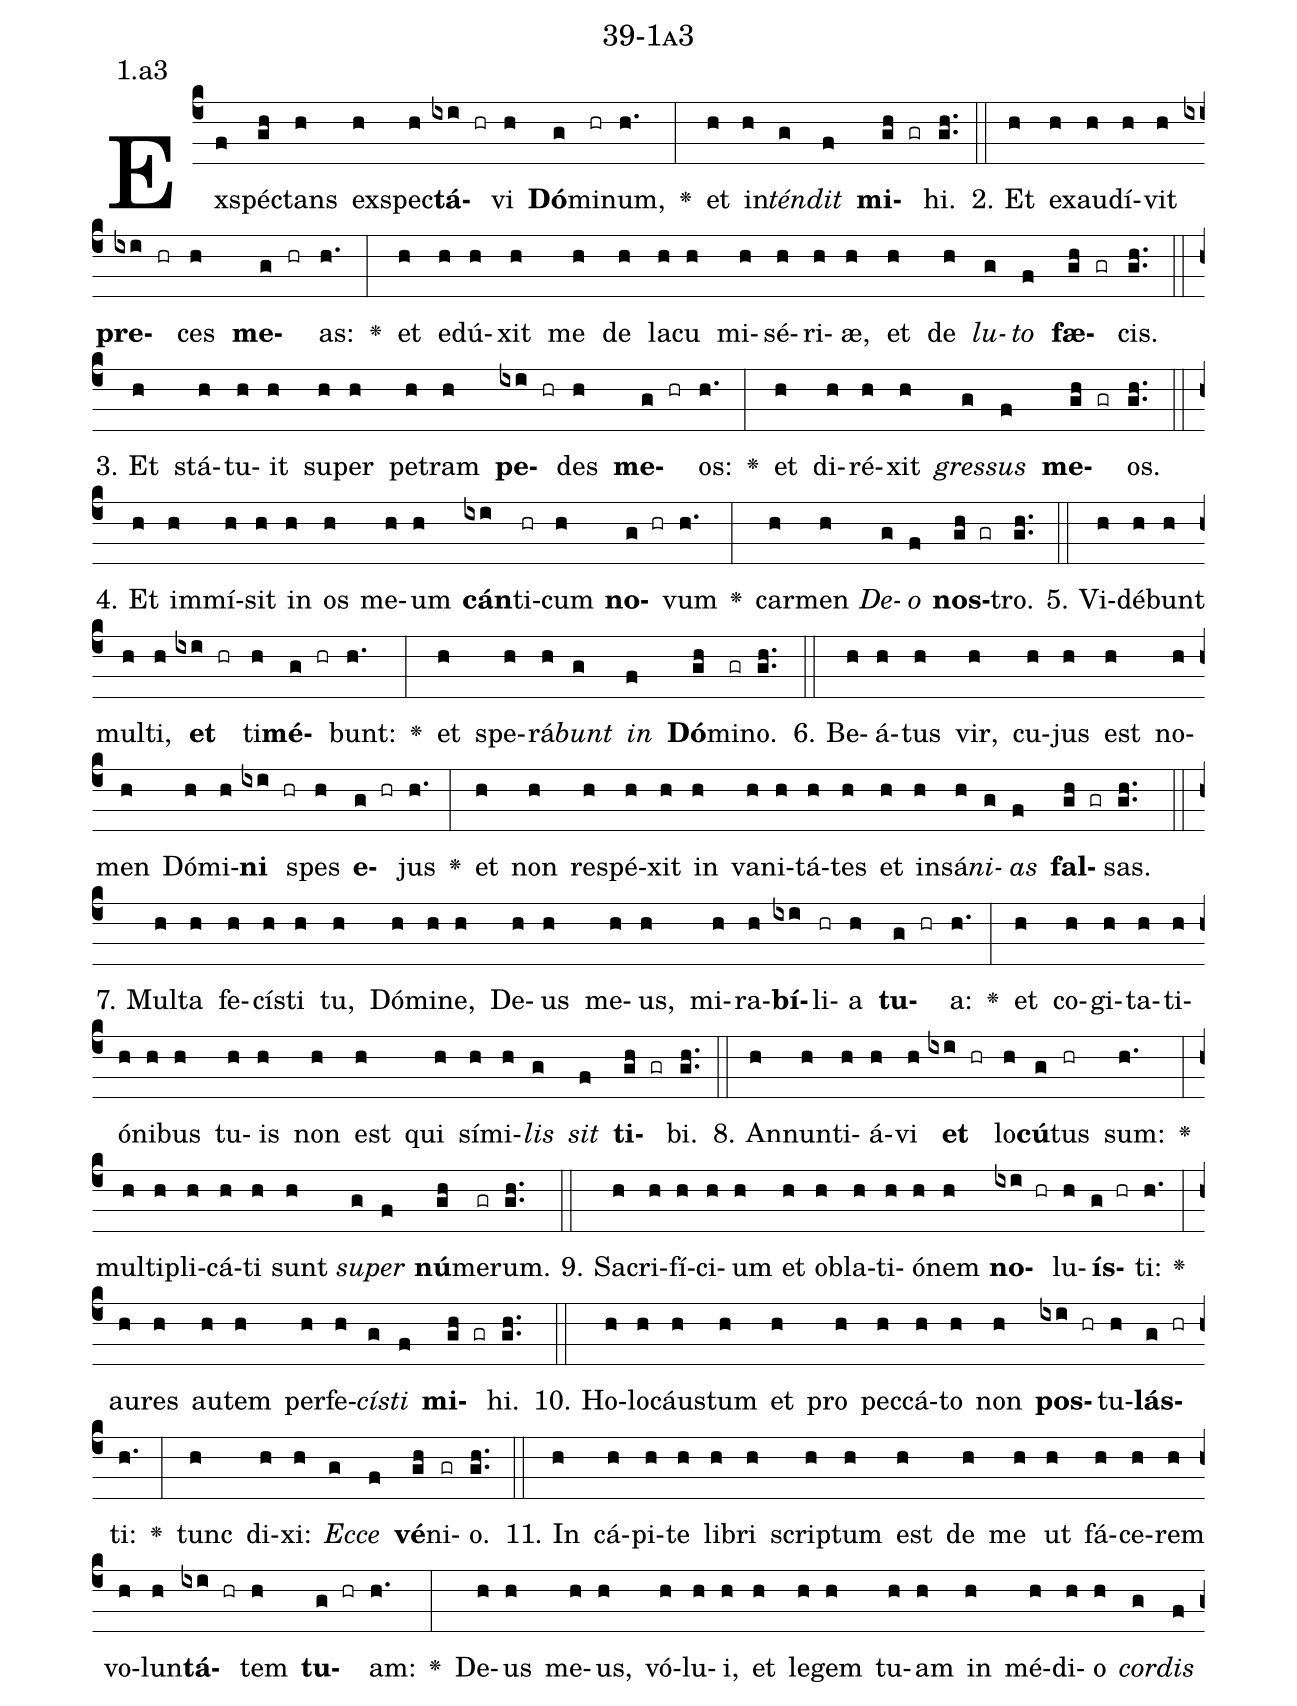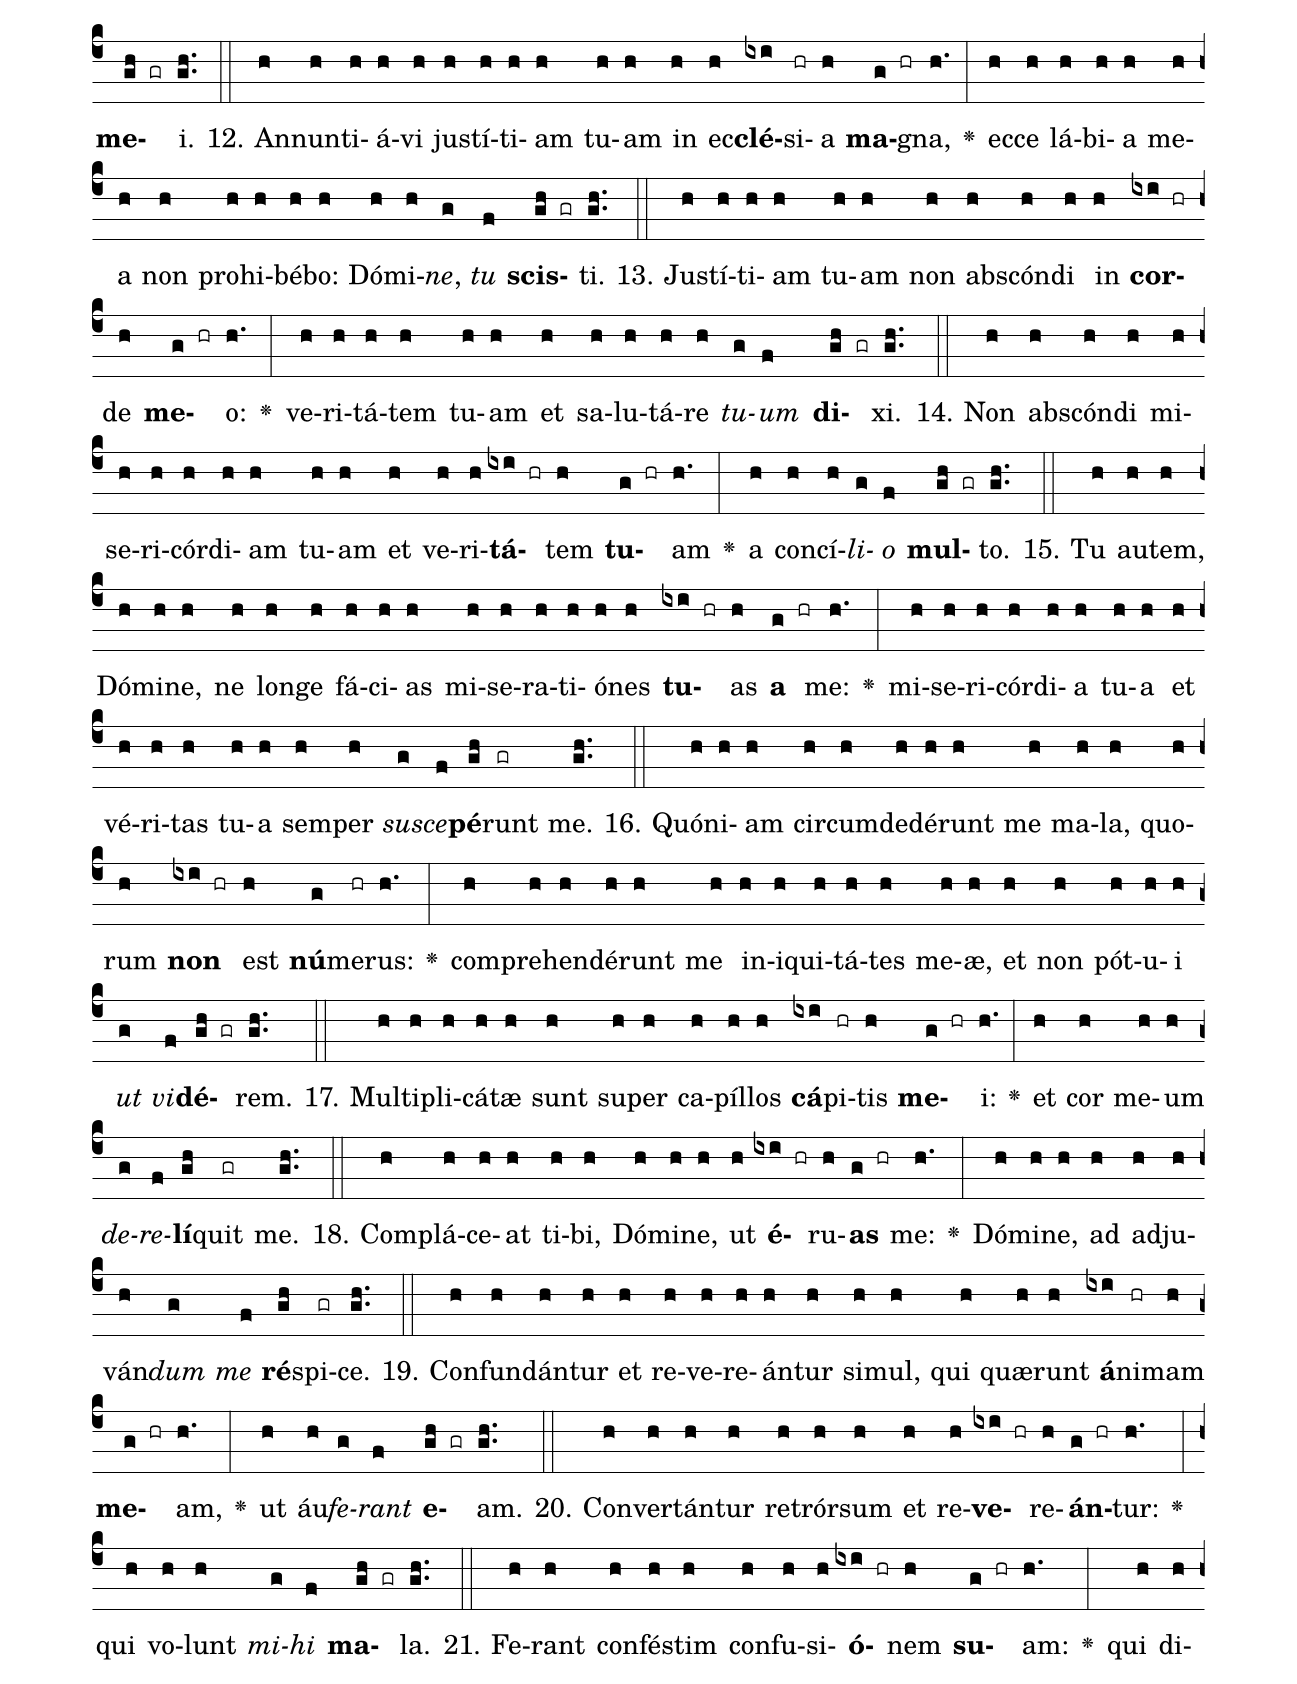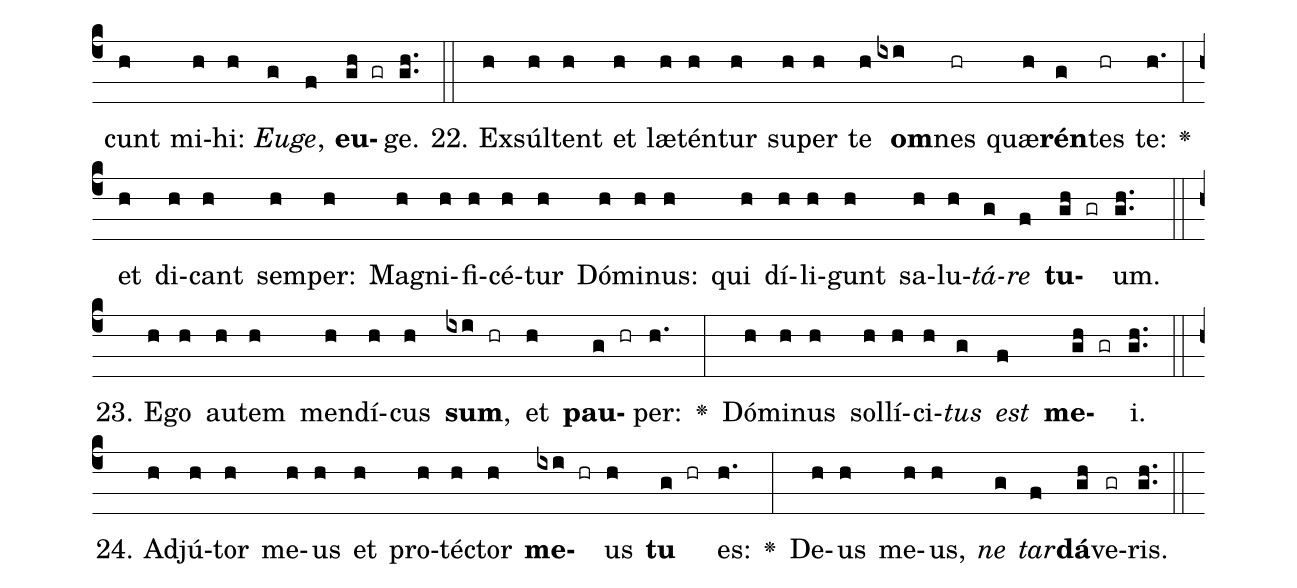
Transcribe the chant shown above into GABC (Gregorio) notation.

name: 39-1a3;
annotation: 1.a3;
%%
(c4)Ex(f)spéc(gh)tans(h) ex(h)spec(h)<b>tá</b>(ixi hr)vi(h) <b>Dó</b>(g)mi(hr)num,(h.) <v>\greheightstar</v>(:) et(h) in(h)<i>tén</i>(g)<i>dit</i>(f) <b>mi</b>(gh gr)hi.(gh..) (::)
2. Et(h) ex(h)au(h)dí(h)vit(h) <b>pre</b>(ixi hr)ces(h) <b>me</b>(g hr)as:(h.) <v>\greheightstar</v>(:) et(h) e(h)dú(h)xit(h) me(h) de(h) la(h)cu(h) mi(h)sé(h)ri(h)æ,(h) et(h) de(h) <i>lu</i>(g)<i>to</i>(f) <b>fæ</b>(gh gr)cis.(gh..) (::)
3. Et(h) stá(h)tu(h)it(h) su(h)per(h) pe(h)tram(h) <b>pe</b>(ixi hr)des(h) <b>me</b>(g hr)os:(h.) <v>\greheightstar</v>(:) et(h) di(h)ré(h)xit(h) <i>gres</i>(g)<i>sus</i>(f) <b>me</b>(gh gr)os.(gh..) (::)
4. Et(h) im(h)mí(h)sit(h) in(h) os(h) me(h)um(h) <b>cán</b>(ixi)ti(hr)cum(h) <b>no</b>(g hr)vum(h.) <v>\greheightstar</v>(:) car(h)men(h) <i>De</i>(g)<i>o</i>(f) <b>nos</b>(gh gr)tro.(gh..) (::)
5. Vi(h)dé(h)bunt(h) mul(h)ti,(h) <b>et</b>(ixi hr) ti(h)<b>mé</b>(g hr)bunt:(h.) <v>\greheightstar</v>(:) et(h) spe(h)rá(h)<i>bunt</i>(g) <i>in</i>(f) <b>Dó</b>(gh)mi(gr)no.(gh..) (::)
6. Be(h)á(h)tus(h) vir,(h) cu(h)jus(h) est(h) no(h)men(h) Dó(h)mi(h)<b>ni</b>(ixi hr) spes(h) <b>e</b>(g hr)jus(h.) <v>\greheightstar</v>(:) et(h) non(h) re(h)spé(h)xit(h) in(h) va(h)ni(h)tá(h)tes(h) et(h) in(h)sá(h)<i>ni</i>(g)<i>as</i>(f) <b>fal</b>(gh gr)sas.(gh..) (::)
7. Mul(h)ta(h) fe(h)cís(h)ti(h) tu,(h) Dó(h)mi(h)ne,(h) De(h)us(h) me(h)us,(h) mi(h)ra(h)<b>bí</b>(ixi)li(hr)a(h) <b>tu</b>(g hr)a:(h.) <v>\greheightstar</v>(:) et(h) co(h)gi(h)ta(h)ti(h)ó(h)ni(h)bus(h) tu(h)is(h) non(h) est(h) qui(h) sí(h)mi(h)<i>lis</i>(g) <i>sit</i>(f) <b>ti</b>(gh gr)bi.(gh..) (::)
8. An(h)nun(h)ti(h)á(h)vi(h) <b>et</b>(ixi hr) lo(h)<b>cú</b>(g)tus(hr) sum:(h.) <v>\greheightstar</v>(:) mul(h)ti(h)pli(h)cá(h)ti(h) sunt(h) <i>su</i>(g)<i>per</i>(f) <b>nú</b>(gh)me(gr)rum.(gh..) (::)
9. Sa(h)cri(h)fí(h)ci(h)um(h) et(h) ob(h)la(h)ti(h)ó(h)nem(h) <b>no</b>(ixi hr)lu(h)<b>ís</b>(g hr)ti:(h.) <v>\greheightstar</v>(:) au(h)res(h) au(h)tem(h) per(h)fe(h)<i>cís</i>(g)<i>ti</i>(f) <b>mi</b>(gh gr)hi.(gh..) (::)
10. Ho(h)lo(h)cáus(h)tum(h) et(h) pro(h) pec(h)cá(h)to(h) non(h) <b>pos</b>(ixi hr)tu(h)<b>lás</b>(g hr)ti:(h.) <v>\greheightstar</v>(:) tunc(h) di(h)xi:(h) <i>Ec</i>(g)<i>ce</i>(f) <b>vé</b>(gh)ni(gr)o.(gh..) (::)
11. In(h) cá(h)pi(h)te(h) li(h)bri(h) scrip(h)tum(h) est(h) de(h) me(h) ut(h) fá(h)ce(h)rem(h) vo(h)lun(h)<b>tá</b>(ixi hr)tem(h) <b>tu</b>(g hr)am:(h.) <v>\greheightstar</v>(:) De(h)us(h) me(h)us,(h) vó(h)lu(h)i,(h) et(h) le(h)gem(h) tu(h)am(h) in(h) mé(h)di(h)o(h) <i>cor</i>(g)<i>dis</i>(f) <b>me</b>(gh gr)i.(gh..) (::)
12. An(h)nun(h)ti(h)á(h)vi(h) jus(h)tí(h)ti(h)am(h) tu(h)am(h) in(h) ec(h)<b>clé</b>(ixi)si(hr)a(h) <b>ma</b>(g hr)gna,(h.) <v>\greheightstar</v>(:) ec(h)ce(h) lá(h)bi(h)a(h) me(h)a(h) non(h) pro(h)hi(h)bé(h)bo:(h) Dó(h)mi(h)<i>ne</i>,(g) <i>tu</i>(f) <b>scis</b>(gh gr)ti.(gh..) (::)
13. Jus(h)tí(h)ti(h)am(h) tu(h)am(h) non(h) abs(h)cón(h)di(h) in(h) <b>cor</b>(ixi hr)de(h) <b>me</b>(g hr)o:(h.) <v>\greheightstar</v>(:) ve(h)ri(h)tá(h)tem(h) tu(h)am(h) et(h) sa(h)lu(h)tá(h)re(h) <i>tu</i>(g)<i>um</i>(f) <b>di</b>(gh gr)xi.(gh..) (::)
14. Non(h) abs(h)cón(h)di(h) mi(h)se(h)ri(h)cór(h)di(h)am(h) tu(h)am(h) et(h) ve(h)ri(h)<b>tá</b>(ixi hr)tem(h) <b>tu</b>(g hr)am(h.) <v>\greheightstar</v>(:) a(h) con(h)cí(h)<i>li</i>(g)<i>o</i>(f) <b>mul</b>(gh gr)to.(gh..) (::)
15. Tu(h) au(h)tem,(h) Dó(h)mi(h)ne,(h) ne(h) lon(h)ge(h) fá(h)ci(h)as(h) mi(h)se(h)ra(h)ti(h)ó(h)nes(h) <b>tu</b>(ixi hr)as(h) <b>a</b>(g hr) me:(h.) <v>\greheightstar</v>(:) mi(h)se(h)ri(h)cór(h)di(h)a(h) tu(h)a(h) et(h) vé(h)ri(h)tas(h) tu(h)a(h) sem(h)per(h) <i>su</i>(g)<i>sce</i>(f)<b>pé</b>(gh)runt(gr) me.(gh..) (::)
16. Quón(h)i(h)am(h) cir(h)cum(h)de(h)dé(h)runt(h) me(h) ma(h)la,(h) quo(h)rum(h) <b>non</b>(ixi hr) est(h) <b>nú</b>(g)me(hr)rus:(h.) <v>\greheightstar</v>(:) com(h)pre(h)hen(h)dé(h)runt(h) me(h) in(h)i(h)qui(h)tá(h)tes(h) me(h)æ,(h) et(h) non(h) pót(h)u(h)i(h) <i>ut</i>(g) <i>vi</i>(f)<b>dé</b>(gh gr)rem.(gh..) (::)
17. Mul(h)ti(h)pli(h)cá(h)tæ(h) sunt(h) su(h)per(h) ca(h)píl(h)los(h) <b>cá</b>(ixi)pi(hr)tis(h) <b>me</b>(g hr)i:(h.) <v>\greheightstar</v>(:) et(h) cor(h) me(h)um(h) <i>de</i>(g)<i>re</i>(f)<b>lí</b>(gh)quit(gr) me.(gh..) (::)
18. Com(h)plá(h)ce(h)at(h) ti(h)bi,(h) Dó(h)mi(h)ne,(h) ut(h) <b>é</b>(ixi hr)ru(h)<b>as</b>(g hr) me:(h.) <v>\greheightstar</v>(:) Dó(h)mi(h)ne,(h) ad(h) ad(h)ju(h)ván(h)<i>dum</i>(g) <i>me</i>(f) <b>ré</b>(gh)spi(gr)ce.(gh..) (::)
19. Con(h)fun(h)dán(h)tur(h) et(h) re(h)ve(h)re(h)án(h)tur(h) si(h)mul,(h) qui(h) quæ(h)runt(h) <b>á</b>(ixi)ni(hr)mam(h) <b>me</b>(g hr)am,(h.) <v>\greheightstar</v>(:) ut(h) áu(h)<i>fe</i>(g)<i>rant</i>(f) <b>e</b>(gh gr)am.(gh..) (::)
20. Con(h)ver(h)tán(h)tur(h) re(h)trór(h)sum(h) et(h) re(h)<b>ve</b>(ixi hr)re(h)<b>án</b>(g hr)tur:(h.) <v>\greheightstar</v>(:) qui(h) vo(h)lunt(h) <i>mi</i>(g)<i>hi</i>(f) <b>ma</b>(gh gr)la.(gh..) (::)
21. Fe(h)rant(h) con(h)fés(h)tim(h) con(h)fu(h)si(h)<b>ó</b>(ixi hr)nem(h) <b>su</b>(g hr)am:(h.) <v>\greheightstar</v>(:) qui(h) di(h)cunt(h) mi(h)hi:(h) <i>Eu</i>(g)<i>ge</i>,(f) <b>eu</b>(gh gr)ge.(gh..) (::)
22. Ex(h)súl(h)tent(h) et(h) læ(h)tén(h)tur(h) su(h)per(h) te(h) <b>om</b>(ixi)nes(hr) quæ(h)<b>rén</b>(g)tes(hr) te:(h.) <v>\greheightstar</v>(:) et(h) di(h)cant(h) sem(h)per:(h) Ma(h)gni(h)fi(h)cé(h)tur(h) Dó(h)mi(h)nus:(h) qui(h) dí(h)li(h)gunt(h) sa(h)lu(h)<i>tá</i>(g)<i>re</i>(f) <b>tu</b>(gh gr)um.(gh..) (::)
23. E(h)go(h) au(h)tem(h) men(h)dí(h)cus(h) <b>sum</b>,(ixi hr) et(h) <b>pau</b>(g hr)per:(h.) <v>\greheightstar</v>(:) Dó(h)mi(h)nus(h) sol(h)lí(h)ci(h)<i>tus</i>(g) <i>est</i>(f) <b>me</b>(gh gr)i.(gh..) (::)
24. Ad(h)jú(h)tor(h) me(h)us(h) et(h) pro(h)téc(h)tor(h) <b>me</b>(ixi hr)us(h) <b>tu</b>(g hr) es:(h.) <v>\greheightstar</v>(:) De(h)us(h) me(h)us,(h) <i>ne</i>(g) <i>tar</i>(f)<b>dá</b>(gh)ve(gr)ris.(gh..) (::)
